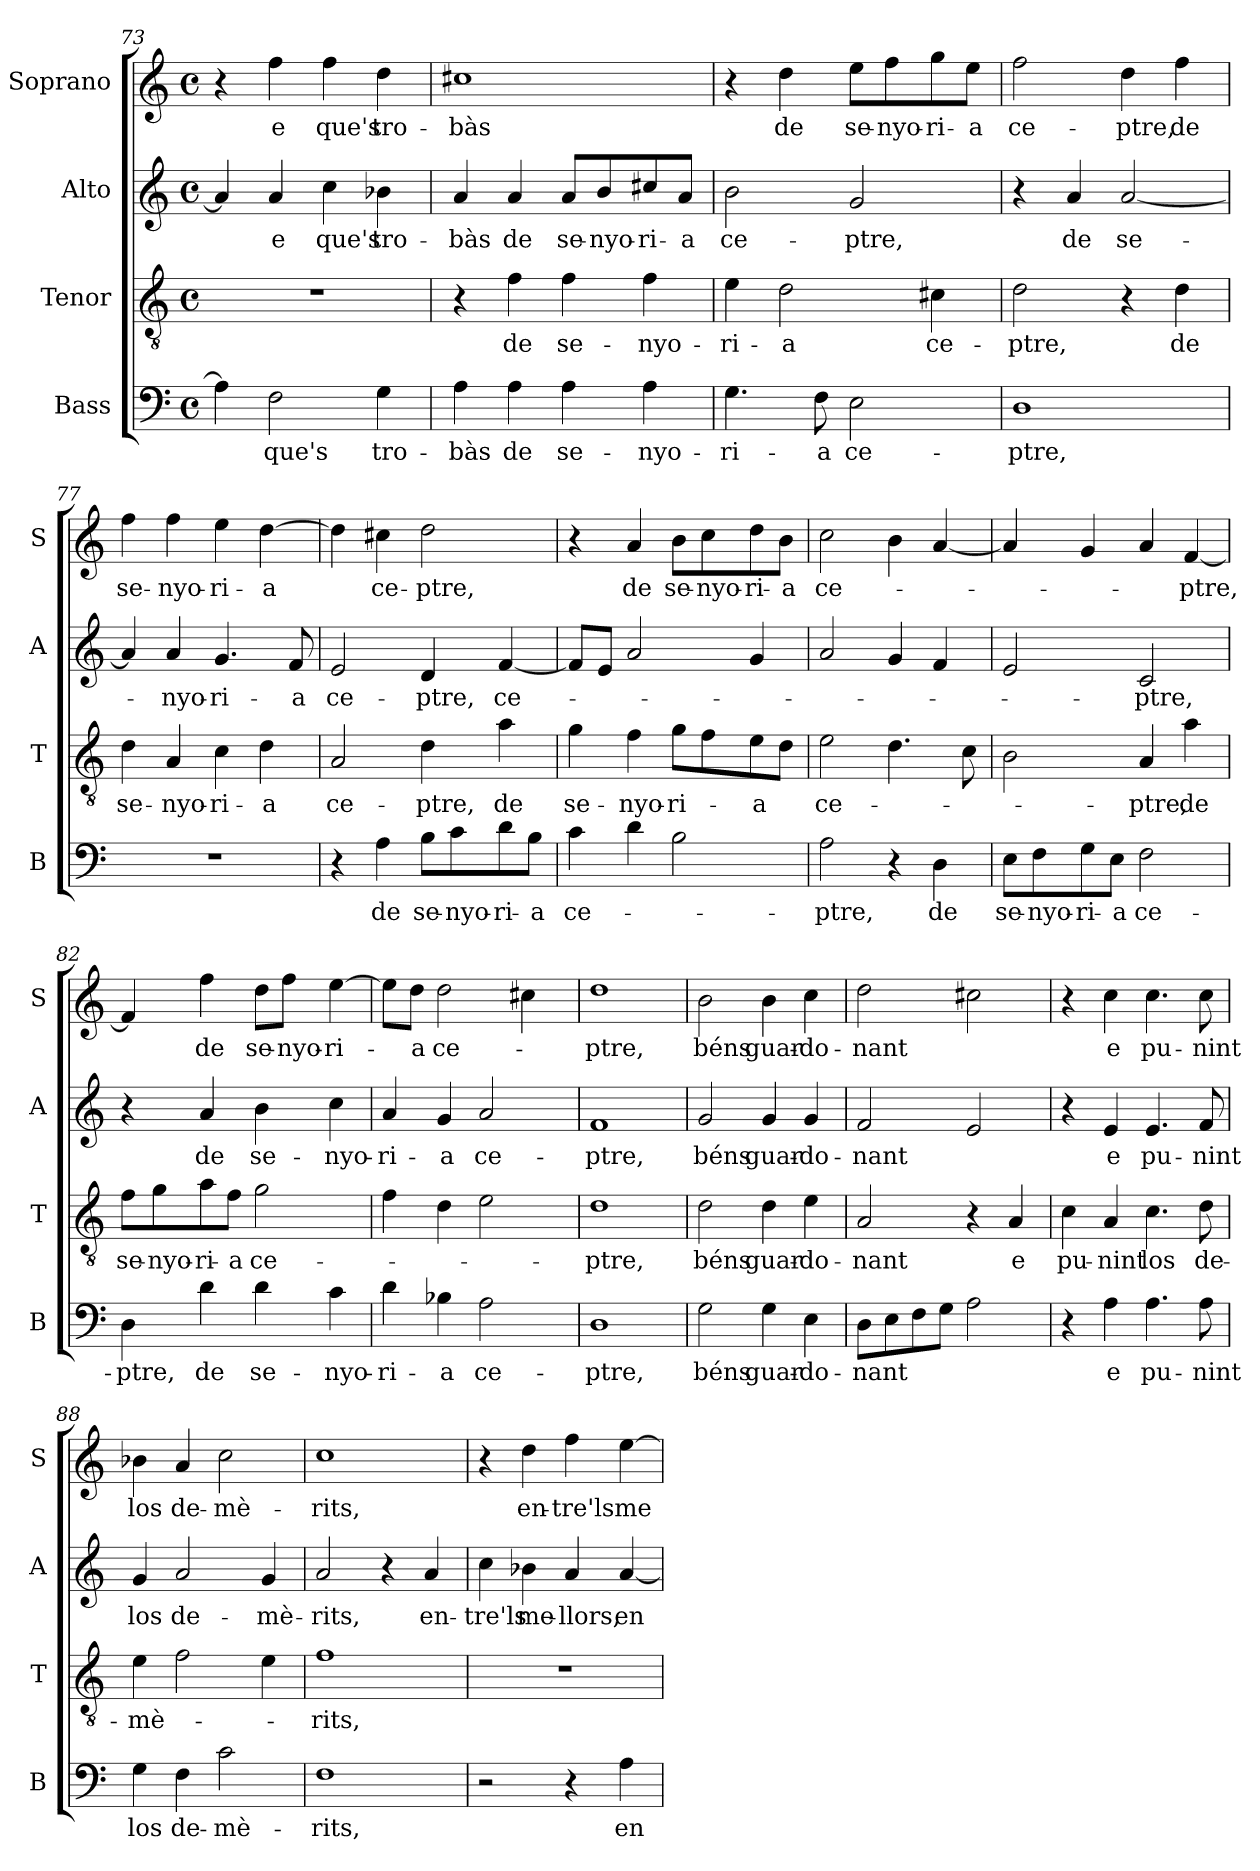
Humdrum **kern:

**kern	**text	**kern	**text	**kern	**text	**kern	**text
*part4	*part4	*part3	*part3	*part2	*part2	*part1	*part1
*staff4	*staff4	*staff3	*staff3	*staff2	*staff2	*staff1	*staff1
*I"Bass	*	*I"Tenor	*	*I"Alto	*	*I"Soprano	*
*I'B	*	*I'T	*	*I'A	*	*I'S	*
*clefF4	*	*clefGv2	*	*clefG2	*	*clefG2	*
*k[]	*	*k[]	*	*k[]	*	*k[]	*
*C:	*	*C:	*	*C:	*	*C:	*
*M4/4	*	*M4/4	*	*M4/4	*	*M4/4	*
*met(c)	*	*met(c)	*	*met(c)	*	*met(c)	*
=73	=73	=73	=73	=73	=73	=73	=73
4A\]	.	1r	.	4a/]	.	4r	.
2F\	que's	.	.	4a/	e	4ff\	e
.	.	.	.	4cc\	que's	4ff\	que's
4G\	tro-	.	.	4b-X\	tro-	4dd\	tro-
=74	=74	=74	=74	=74	=74	=74	=74
4A\	-bàs	4r	.	4a/	-bàs	1cc#X	-bàs
4A\	de	4f\	de	4a/	de	.	.
4A\	se-	4f\	se-	8a/L	se-	.	.
.	.	.	.	8b/	-nyo-	.	.
4A\	-nyo-	4f\	-nyo-	8cc#X/	-ri-	.	.
.	.	.	.	8a/J	-a	.	.
!!LO:PB:g=z
=75	=75	=75	=75	=75	=75	=75	=75
4.G\	-ri-	4e\	-ri-	2b\	ce-	4r	.
.	.	2d\	-a	.	.	4dd\	de
8F\	-a	.	.	.	.	.	.
2E\	ce-	.	.	2g/	-ptre,	8ee\L	se-
.	.	.	.	.	.	8ff\	-nyo-
.	.	4c#X\	ce-	.	.	8gg\	-ri-
.	.	.	.	.	.	8ee\J	-a
=76	=76	=76	=76	=76	=76	=76	=76
1D	-ptre,	2d\	-ptre,	4r	.	2ff\	ce-
.	.	.	.	4a/	de	.	.
.	.	4r	.	[2a/	se-	4dd\	-ptre,
.	.	4d\	de	.	.	4ff\	de
=77	=77	=77	=77	=77	=77	=77	=77
1r	.	4d\	se-	4a/]	.	4ff\	se-
.	.	4A/	-nyo-	4a/	-nyo-	4ff\	-nyo-
.	.	4c\	-ri-	4.g/	-ri-	4ee\	-ri-
.	.	4d\	-a	.	.	[4dd\	-a
.	.	.	.	8f/	-a	.	.
=78	=78	=78	=78	=78	=78	=78	=78
4r	.	2A/	ce-	2e/	ce-	4dd\]	.
4A\	de	.	.	.	.	4cc#X\	ce-
8B\L	se-	4d\	-ptre,	4d/	-ptre,	2dd\	-ptre,
8c\	-nyo-	.	.	.	.	.	.
8d\	-ri-	4a\	de	[4f/	ce-	.	.
8B\J	-a	.	.	.	.	.	.
=79	=79	=79	=79	=79	=79	=79	=79
4c\	ce-	4g\	se-	8f/L]	.	4r	.
.	.	.	.	8e/J	.	.	.
4d\	.	4f\	-nyo-	2a/	.	4a/	de
2B\	.	8g\L	-ri-	.	.	8b\L	se-
.	.	8f\	.	.	.	8cc\	-nyo-
.	.	8e\	-a	4g/	.	8dd\	-ri-
.	.	8d\J	.	.	.	8b\J	-a
!!LO:LB:g=z
=80	=80	=80	=80	=80	=80	=80	=80
2A\	-ptre,	2e\	ce-	2a/	.	2cc\	ce-
4r	.	4.d\	.	4g/	.	4b\	.
4D\	de	.	.	4f/	.	[4a/	.
.	.	8c\	.	.	.	.	.
=81	=81	=81	=81	=81	=81	=81	=81
8E\L	se-	2B\	.	2e/	.	4a/]	.
8F\	-nyo-	.	.	.	.	.	.
8G\	-ri-	.	.	.	.	4g/	.
8E\J	-a	.	.	.	.	.	.
2F\	ce-	4A/	-ptre,	2c/	-ptre,	4a/	.
.	.	4a\	de	.	.	[4f/	-ptre,
=82	=82	=82	=82	=82	=82	=82	=82
4D\	-ptre,	8f\L	se-	4r	.	4f/]	.
.	.	8g\	-nyo-	.	.	.	.
4d\	de	8a\	-ri-	4a/	de	4ff\	de
.	.	8f\J	-a	.	.	.	.
4d\	se-	2g\	ce-	4b\	se-	8dd\L	se-
.	.	.	.	.	.	8ff\J	-nyo-
4c\	-nyo-	.	.	4cc\	-nyo-	[4ee\	-ri-
=83	=83	=83	=83	=83	=83	=83	=83
4d\	-ri-	4f\	.	4a/	-ri-	8ee\L]	.
.	.	.	.	.	.	8dd\J	-a
4B-X\	-a	4d\	.	4g/	-a	2dd\	ce-
2A\	ce-	2e\	.	2a/	ce-	.	.
.	.	.	.	.	.	4cc#X\	.
=84	=84	=84	=84	=84	=84	=84	=84
1D	-ptre,	1d	-ptre,	1f	-ptre,	1dd	-ptre,
!!LO:LB:g=z
=85	=85	=85	=85	=85	=85	=85	=85
2G\	béns	2d\	béns	2g/	béns	2b\	béns
4G\	guar-	4d\	guar-	4g/	guar-	4b\	guar-
4E\	-do-	4e\	-do-	4g/	-do-	4cc\	-do-
=86	=86	=86	=86	=86	=86	=86	=86
8D\L	-nant	2A/	-nant	2f/	-nant	2dd\	-nant
8E\	.	.	.	.	.	.	.
8F\	.	.	.	.	.	.	.
8G\J	.	.	.	.	.	.	.
2A\	.	4r	.	2e/	.	2cc#X\	.
.	.	4A/	e	.	.	.	.
=87	=87	=87	=87	=87	=87	=87	=87
4r	.	4c\	pu-	4r	.	4r	.
4A\	e	4A/	-nint	4e/	e	4cc\	e
4.A\	pu-	4.c\	los	4.e/	pu-	4.cc\	pu-
8A\	-nint	8d\	de-	8f/	-nint	8cc\	-nint
=88	=88	=88	=88	=88	=88	=88	=88
4G\	los	4e\	-mè-	4g/	los	4b-X\	los
4F\	de-	2f\	.	2a/	de-	4a/	de-
2c\	-mè-	.	.	.	.	2cc\	-mè-
.	.	4e\	.	4g/	-mè-	.	.
=89	=89	=89	=89	=89	=89	=89	=89
1F	-rits,	1f	-rits,	2a/	-rits,	1cc	-rits,
.	.	.	.	4r	.	.	.
.	.	.	.	4a/	en-	.	.
!!LO:PB:g=z
=90	=90	=90	=90	=90	=90	=90	=90
2r	.	1r	.	4cc\	-tre'ls	4r	.
.	.	.	.	4b-X\	me-	4dd\	en-
4r	.	.	.	4a/	-llors,	4ff\	-tre'ls
4A\	en-	.	.	[4a/	en-	[4ee\	me-
=	=	=	=	=	=	=	=
*-	*-	*-	*-	*-	*-	*-	*-
